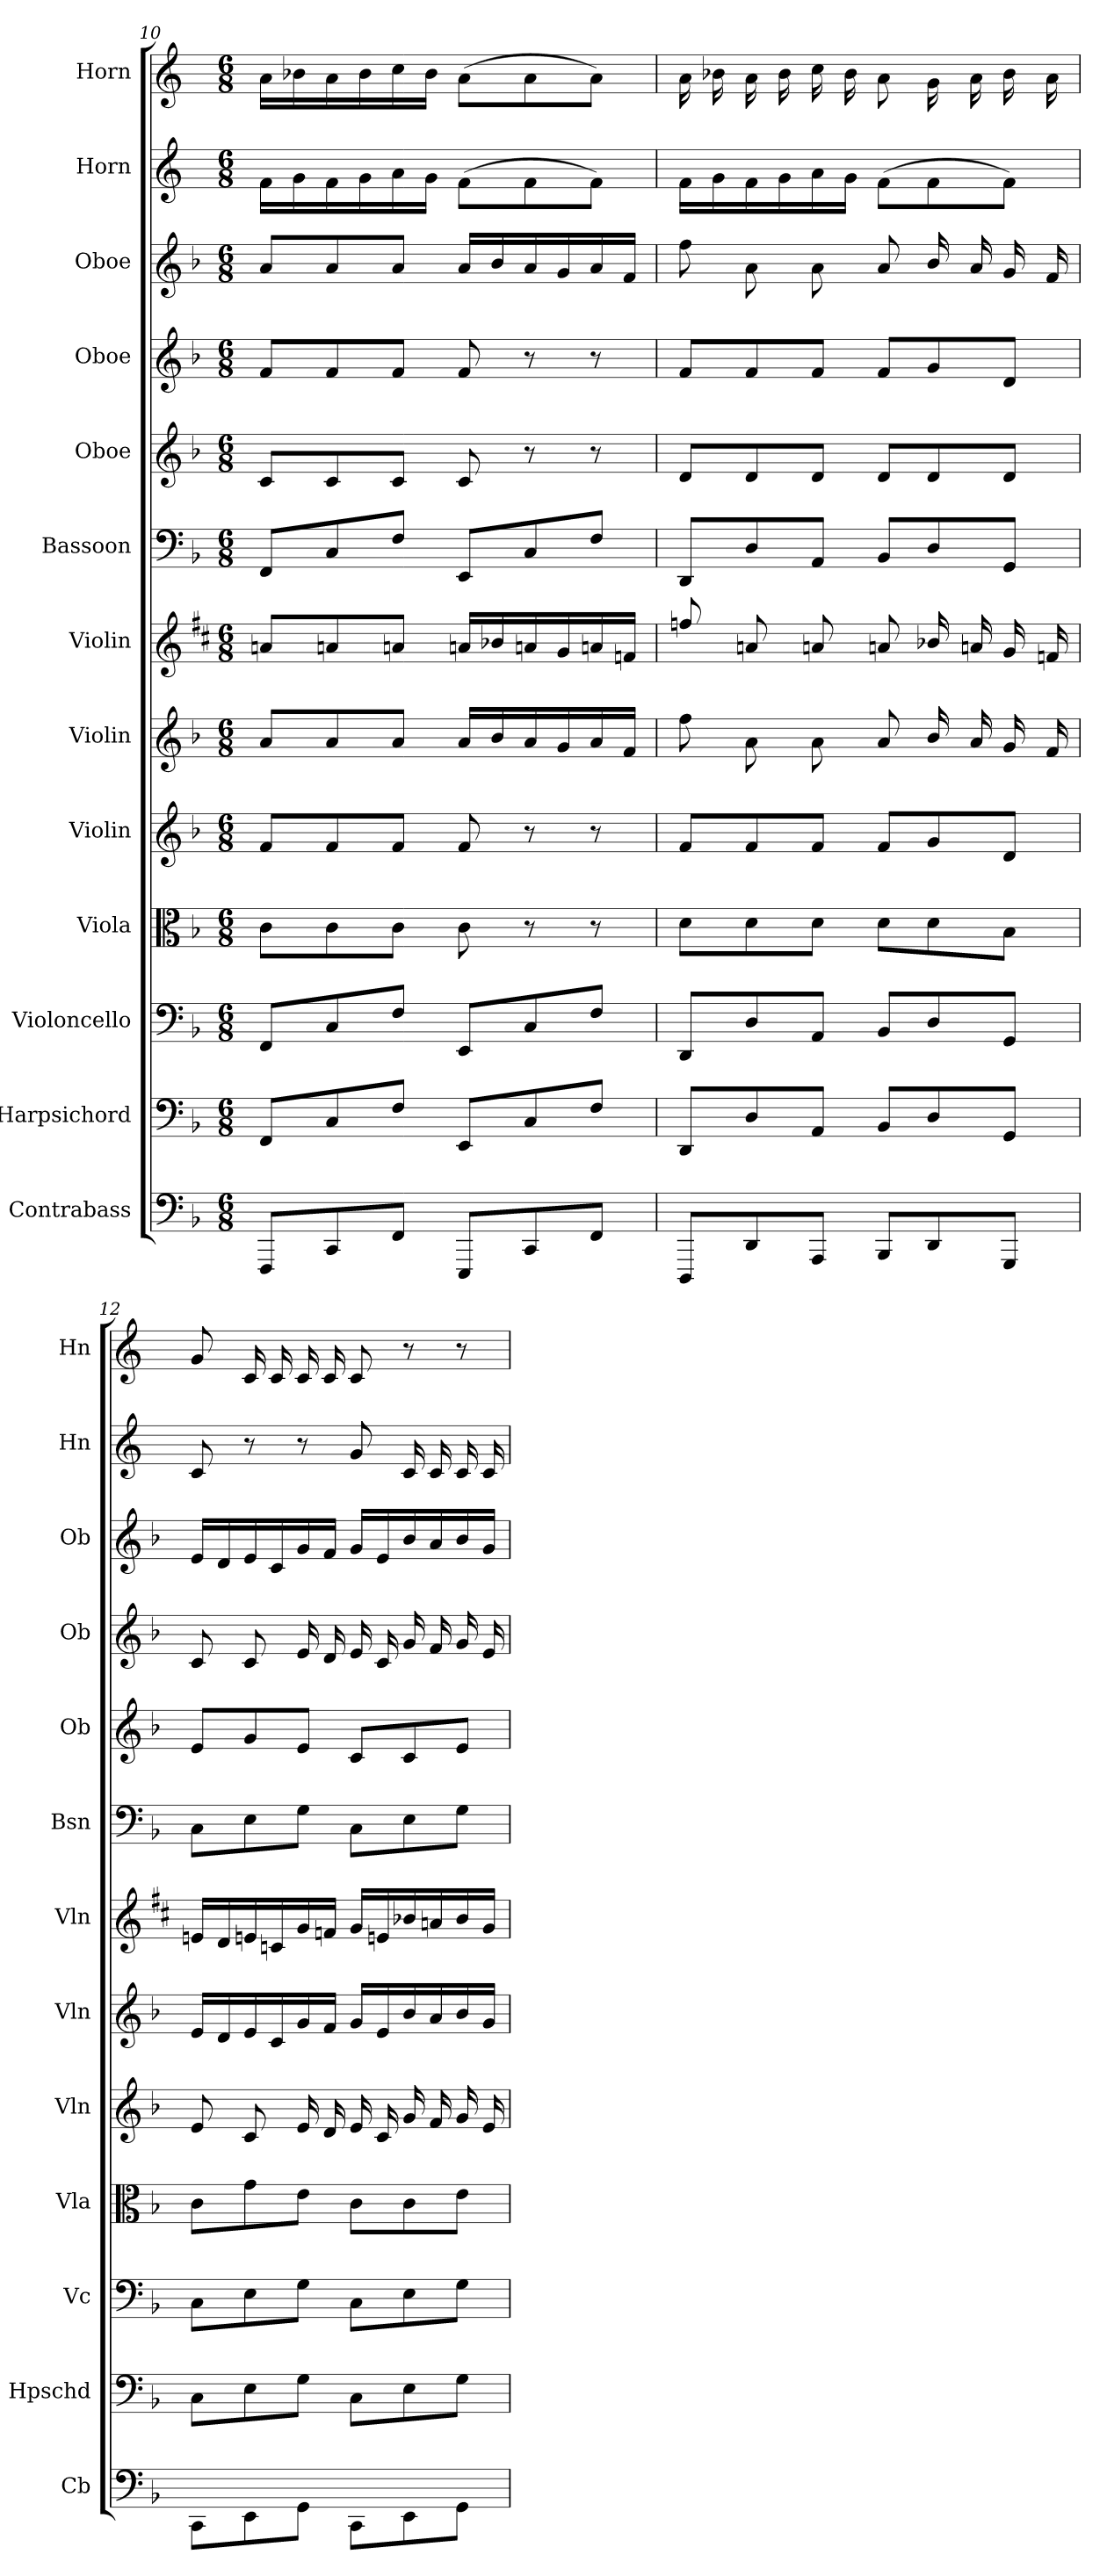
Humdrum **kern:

**kern	**kern	**kern	**kern	**kern	**kern	**kern	**kern	**kern	**kern	**kern	**kern	**kern
*part13	*part12	*part11	*part10	*part9	*part8	*part7	*part6	*part5	*part4	*part3	*part2	*part1
*staff13	*staff12	*staff11	*staff10	*staff9	*staff8	*staff7	*staff6	*staff5	*staff4	*staff3	*staff2	*staff1
*I"Contrabass	*I"Harpsichord	*I"Violoncello	*I"Viola	*I"Violin	*I"Violin	*I"Violin	*I"Bassoon	*I"Oboe	*I"Oboe	*I"Oboe	*I"Horn	*I"Horn
*I'Cb	*I'Hpschd	*I'Vc	*I'Vla	*I'Vln	*I'Vln	*I'Vln	*I'Bsn	*I'Ob	*I'Ob	*I'Ob	*I'Hn	*I'Hn
*clefF4	*clefF4	*clefF4	*clefC3	*clefG2	*clefG2	*clefG2	*clefF4	*clefG2	*clefG2	*clefG2	*clefG2	*clefG2
*ITrd7c12	*	*	*	*	*	*	*	*	*	*	*ITrd4c7	*ITrd4c7
*k[b-]	*k[b-]	*k[b-]	*k[b-]	*k[b-]	*k[b-]	*k[f#c#]	*k[b-]	*k[b-]	*k[b-]	*k[b-]	*k[b-]	*k[b-]
*F:	*F:	*F:	*F:	*F:	*F:	*D:	*F:	*F:	*F:	*F:	*F:	*F:
*M6/8	*M6/8	*M6/8	*M6/8	*M6/8	*M6/8	*M6/8	*M6/8	*M6/8	*M6/8	*M6/8	*M6/8	*M6/8
=10	=10	=10	=10	=10	=10	=10	=10	=10	=10	=10	=10	=10
8FFFF/L	8FF/L	8FF/L	8c\L	8f/L	8a/L	8an/L	8FF/L	8c/L	8f/L	8a/L	16B-\LL	16d\LL
.	.	.	.	.	.	.	.	.	.	.	16c\	16e-X\
8CCC/	8C/	8C/	8c\	8f/	8a/	8an/	8C/	8c/	8f/	8a/	16B-\	16d\
.	.	.	.	.	.	.	.	.	.	.	16c\	16e-\
8FFF/J	8F/J	8F/J	8c\J	8f/J	8a/J	8an/J	8F/J	8c/J	8f/J	8a/J	16d\	16f\
.	.	.	.	.	.	.	.	.	.	.	16c\JJ	16e-\JJ
8EEEE/L	8EE/L	8EE/L	8c\	8f/	16a/LL	16an/LL	8EE/L	8c/	8f/	16a/LL	(8B-\L	(8d\L
.	.	.	.	.	16b-/	16b-X/	.	.	.	16b-/	.	.
8CCC/	8C/	8C/	8r	8r	16a/	16an/	8C/	8r	8r	16a/	8B-\	8d\
.	.	.	.	.	16g/	16g/	.	.	.	16g/	.	.
8FFF/J	8F/J	8F/J	8r	8r	16a/	16an/	8F/J	8r	8r	16a/	8B-\J)	8d\J)
.	.	.	.	.	16f/JJ	16fn/JJ	.	.	.	16f/JJ	.	.
=11	=11	=11	=11	=11	=11	=11	=11	=11	=11	=11	=11	=11
8DDDD/L	8DD/L	8DD/L	8d\L	8f/L	8ff\	8ffn/	8DD/L	8d/L	8f/L	8ff\	16B-\LL	16d\
.	.	.	.	.	.	.	.	.	.	.	16c\	16e-X\
8DDD/	8D/	8D/	8d\	8f/	8a\	8an/	8D/	8d/	8f/	8a\	16B-\	16d\
.	.	.	.	.	.	.	.	.	.	.	16c\	16e-\
8AAAA/J	8AA/J	8AA/J	8d\J	8f/J	8a\	8an/	8AA/J	8d/J	8f/J	8a\	16d\	16f\
.	.	.	.	.	.	.	.	.	.	.	16c\JJ	16e-\
8BBBB-/L	8BB-/L	8BB-/L	8d\L	8f/L	8a/	8an/	8BB-/L	8d/L	8f/L	8a/	(8B-\L	8d\
8DDD/	8D/	8D/	8d\	8g/	16b-/	16b-X/	8D/	8d/	8g/	16b-/	8B-\	16c\
.	.	.	.	.	16a/	16an/	.	.	.	16a/	.	16d\
8GGGG/J	8GG/J	8GG/J	8B-\J	8d/J	16g/	16g/	8GG/J	8d/J	8d/J	16g/	8B-\J)	16e-\
.	.	.	.	.	16f/	16fn/	.	.	.	16f/	.	16d\
=12	=12	=12	=12	=12	=12	=12	=12	=12	=12	=12	=12	=12
8CCC\L	8C\L	8C\L	8c\L	8e/	16e/LL	16en/LL	8C\L	8e/L	8c/	16e/LL	8F/	8c/
.	.	.	.	.	16d/	16d/	.	.	.	16d/	.	.
8EEE\	8E\	8E\	8g\	8c/	16e/	16en/	8E\	8g/	8c/	16e/	8r	16F/
.	.	.	.	.	16c/	16cn/	.	.	.	16c/	.	16F/
8GGG\J	8G\J	8G\J	8e\J	16e/	16g/	16g/	8G\J	8e/J	16e/	16g/	8r	16F/
.	.	.	.	16d/	16f/JJ	16fn/JJ	.	.	16d/	16f/JJ	.	16F/
8CCC\L	8C\L	8C\L	8c\L	16e/	16g/LL	16g/LL	8C\L	8c/L	16e/	16g/LL	8c/	8F/
.	.	.	.	16c/	16e/	16en/	.	.	16c/	16e/	.	.
8EEE\	8E\	8E\	8c\	16g/	16b-/	16b-X/	8E\	8c/	16g/	16b-/	16F/	8r
.	.	.	.	16f/	16a/	16an/	.	.	16f/	16a/	16F/	.
8GGG\J	8G\J	8G\J	8e\J	16g/	16b-/	16b-/	8G\J	8e/J	16g/	16b-/	16F/	8r
.	.	.	.	16e/	16g/JJ	16g/JJ	.	.	16e/	16g/JJ	16F/	.
=	=	=	=	=	=	=	=	=	=	=	=	=
*-	*-	*-	*-	*-	*-	*-	*-	*-	*-	*-	*-	*-
